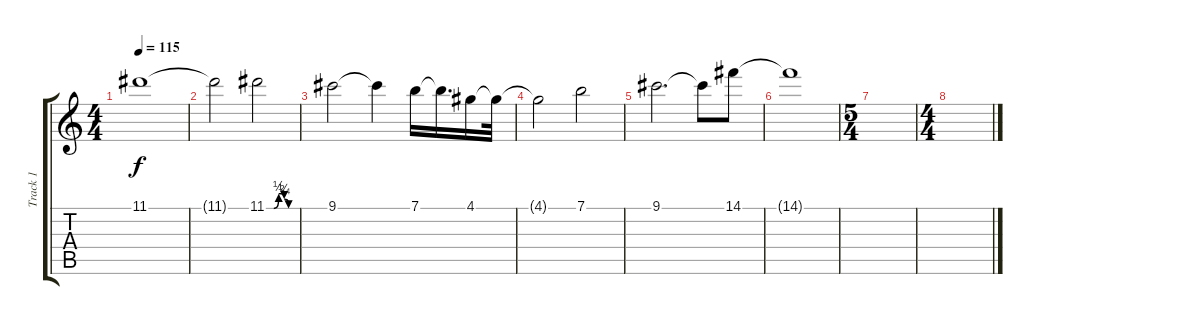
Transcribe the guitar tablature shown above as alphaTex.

\track ("Track 1" "Track 1") {instrument electricguitarjazz}
\staff {score tabs}
\tuning (E4 B3 G3 D3 A2 E2) {hide}
\ts (4 4)
\tempo 115
\clef g2
\ks c
11.1.1{dy f} |
11.1{t}.2 11.1{be (custom 0 0 15 0 25 2 30 2 36 1 45 0 60 0)}.2 |
9.1.2 9.1{t}.4 7.1.16 7.1{t}.16{d} 4.1.16 4.1{t}.32 |
4.1{t}.2 7.1.2 |
9.1.2{d} 9.1{t}.8 14.1.8 |
14.1{t}.1 |
\ts (5 4)
|
\ts (4 4)
